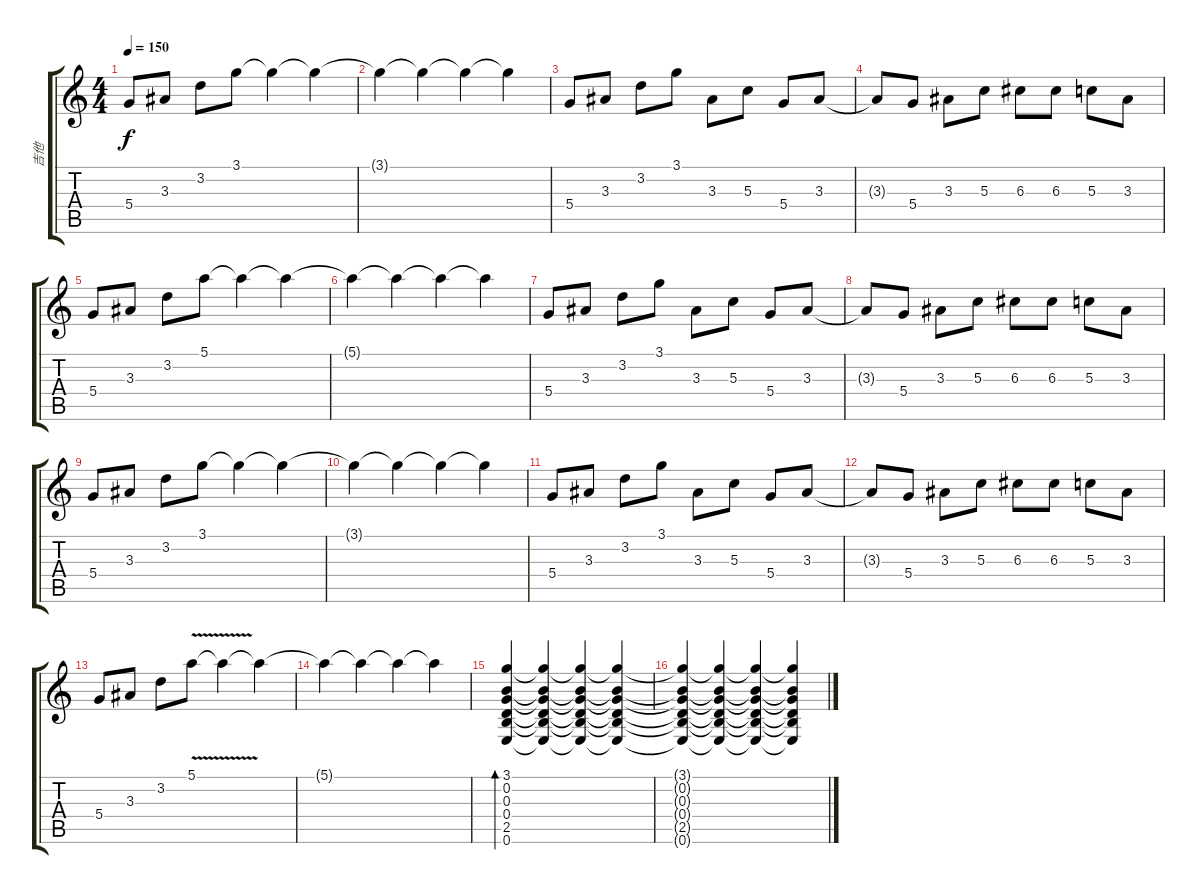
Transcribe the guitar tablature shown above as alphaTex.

\track ("吉他" "吉他") {instrument overdrivenguitar}
\staff {score tabs}
\tuning (E4 B3 G3 D3 A2 E2) {hide}
\ts (4 4)
\tempo 150
\clef g2
\ks c
5.4.8{dy f} 3.3.8 3.2.8 3.1.8 3.1{t}.4 3.1{t}.4 |
3.1{t}.4 3.1{t}.4 3.1{t}.4 3.1{t}.4 |
5.4.8 3.3.8 3.2.8 3.1.8 3.3.8 5.3.8 5.4.8 3.3.8 |
3.3{t}.8 5.4.8 3.3.8 5.3.8 6.3.8 6.3.8 5.3.8 3.3.8 |
5.4.8 3.3.8 3.2.8 5.1.8 5.1{t}.4 5.1{t}.4 |
5.1{t}.4 5.1{t}.4 5.1{t}.4 5.1{t}.4 |
5.4.8 3.3.8 3.2.8 3.1.8 3.3.8 5.3.8 5.4.8 3.3.8 |
3.3{t}.8 5.4.8 3.3.8 5.3.8 6.3.8 6.3.8 5.3.8 3.3.8 |
5.4.8 3.3.8 3.2.8 3.1.8 3.1{t}.4 3.1{t}.4 |
3.1{t}.4 3.1{t}.4 3.1{t}.4 3.1{t}.4 |
5.4.8 3.3.8 3.2.8 3.1.8 3.3.8 5.3.8 5.4.8 3.3.8 |
3.3{t}.8 5.4.8 3.3.8 5.3.8 6.3.8 6.3.8 5.3.8 3.3.8 |
5.4.8 3.3.8 3.2.8 5.1{v}.8 5.1{t}.4 5.1{t}.4 |
5.1{t}.4 5.1{t}.4 5.1{t}.4 5.1{t}.4 |
(3.1 0.2 0.3 0.4 2.5 0.6).4{bd 120} (3.1{t} 0.2{t} 0.3{t} 0.4{t} 2.5{t} 0.6{t}).4 (3.1{t} 0.2{t} 0.3{t} 0.4{t} 2.5{t} 0.6{t}).4 (3.1{t} 0.2{t} 0.3{t} 0.4{t} 2.5{t} 0.6{t}).4 |
(3.1{t} 0.2{t} 0.3{t} 0.4{t} 2.5{t} 0.6{t}).4 (3.1{t} 0.2{t} 0.3{t} 0.4{t} 2.5{t} 0.6{t}).4 (3.1{t} 0.2{t} 0.3{t} 0.4{t} 2.5{t} 0.6{t}).4 (3.1{t} 0.2{t} 0.3{t} 0.4{t} 2.5{t} 0.6{t}).4
